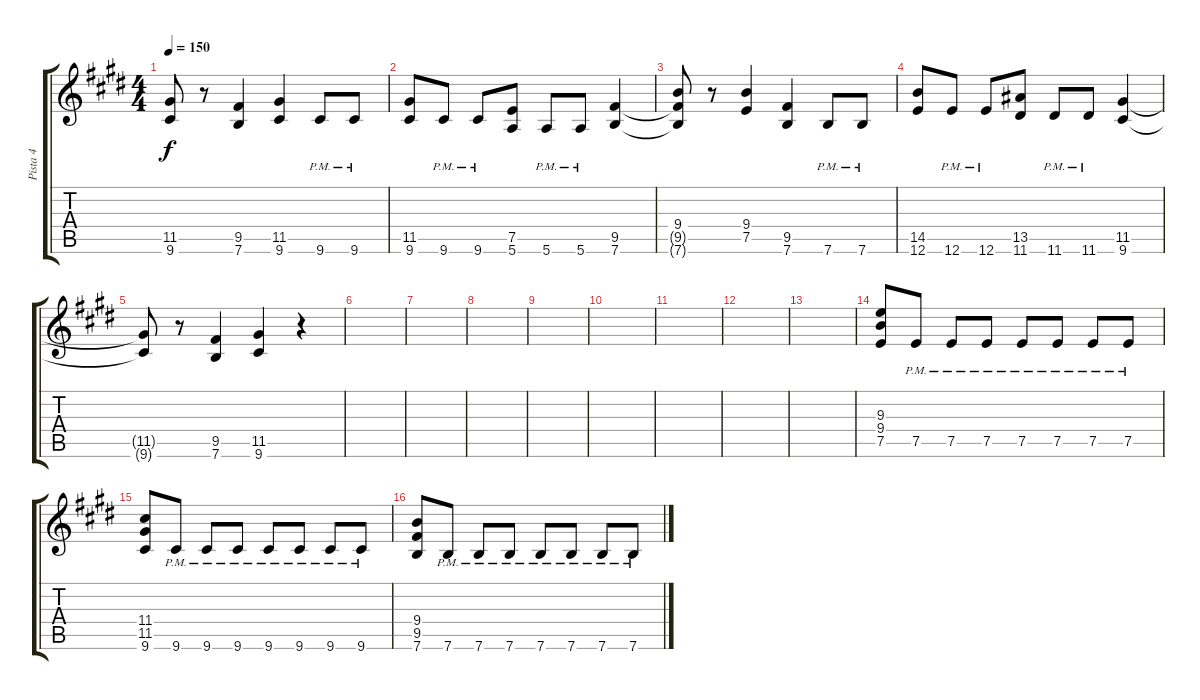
\track ("Pista 4" "Pista 4") {instrument overdrivenguitar}
\staff {score tabs}
\tuning (E4 B3 G3 D3 A2 E2) {hide}
\ts (4 4)
\tempo 150
\clef g2
\ks e
(11.5{t} 9.6{t}).8{dy f} r.8 (9.5 7.6).4 (11.5 9.6).4 9.6{pm}.8 9.6{pm}.8 |
(11.5 9.6).8 9.6{pm}.8 9.6{pm}.8 (7.5 5.6).8 5.6{pm}.8 5.6{pm}.8 (9.5 7.6).4 |
(9.4 9.5{t} 7.6{t}).8 r.8 (9.4 7.5).4 (9.5 7.6).4 7.6{pm}.8 7.6{pm}.8 |
(14.5 12.6).8 12.6{pm}.8 12.6{pm}.8 (13.5 11.6).8 11.6{pm}.8 11.6{pm}.8 (11.5 9.6).4 |
(11.5{t} 9.6{t}).8 r.8 (9.5 7.6).4 (11.5 9.6).4 r.4 |
|
|
|
|
|
|
|
|
(9.3 9.4 7.5).8 7.5{pm}.8 7.5{pm}.8 7.5{pm}.8 7.5{pm}.8 7.5{pm}.8 7.5{pm}.8 7.5{pm}.8 |
(11.4 11.5 9.6).8 9.6{pm}.8 9.6{pm}.8 9.6{pm}.8 9.6{pm}.8 9.6{pm}.8 9.6{pm}.8 9.6{pm}.8 |
(9.4 9.5 7.6).8 7.6{pm}.8 7.6{pm}.8 7.6{pm}.8 7.6{pm}.8 7.6{pm}.8 7.6{pm}.8 7.6{pm}.8
